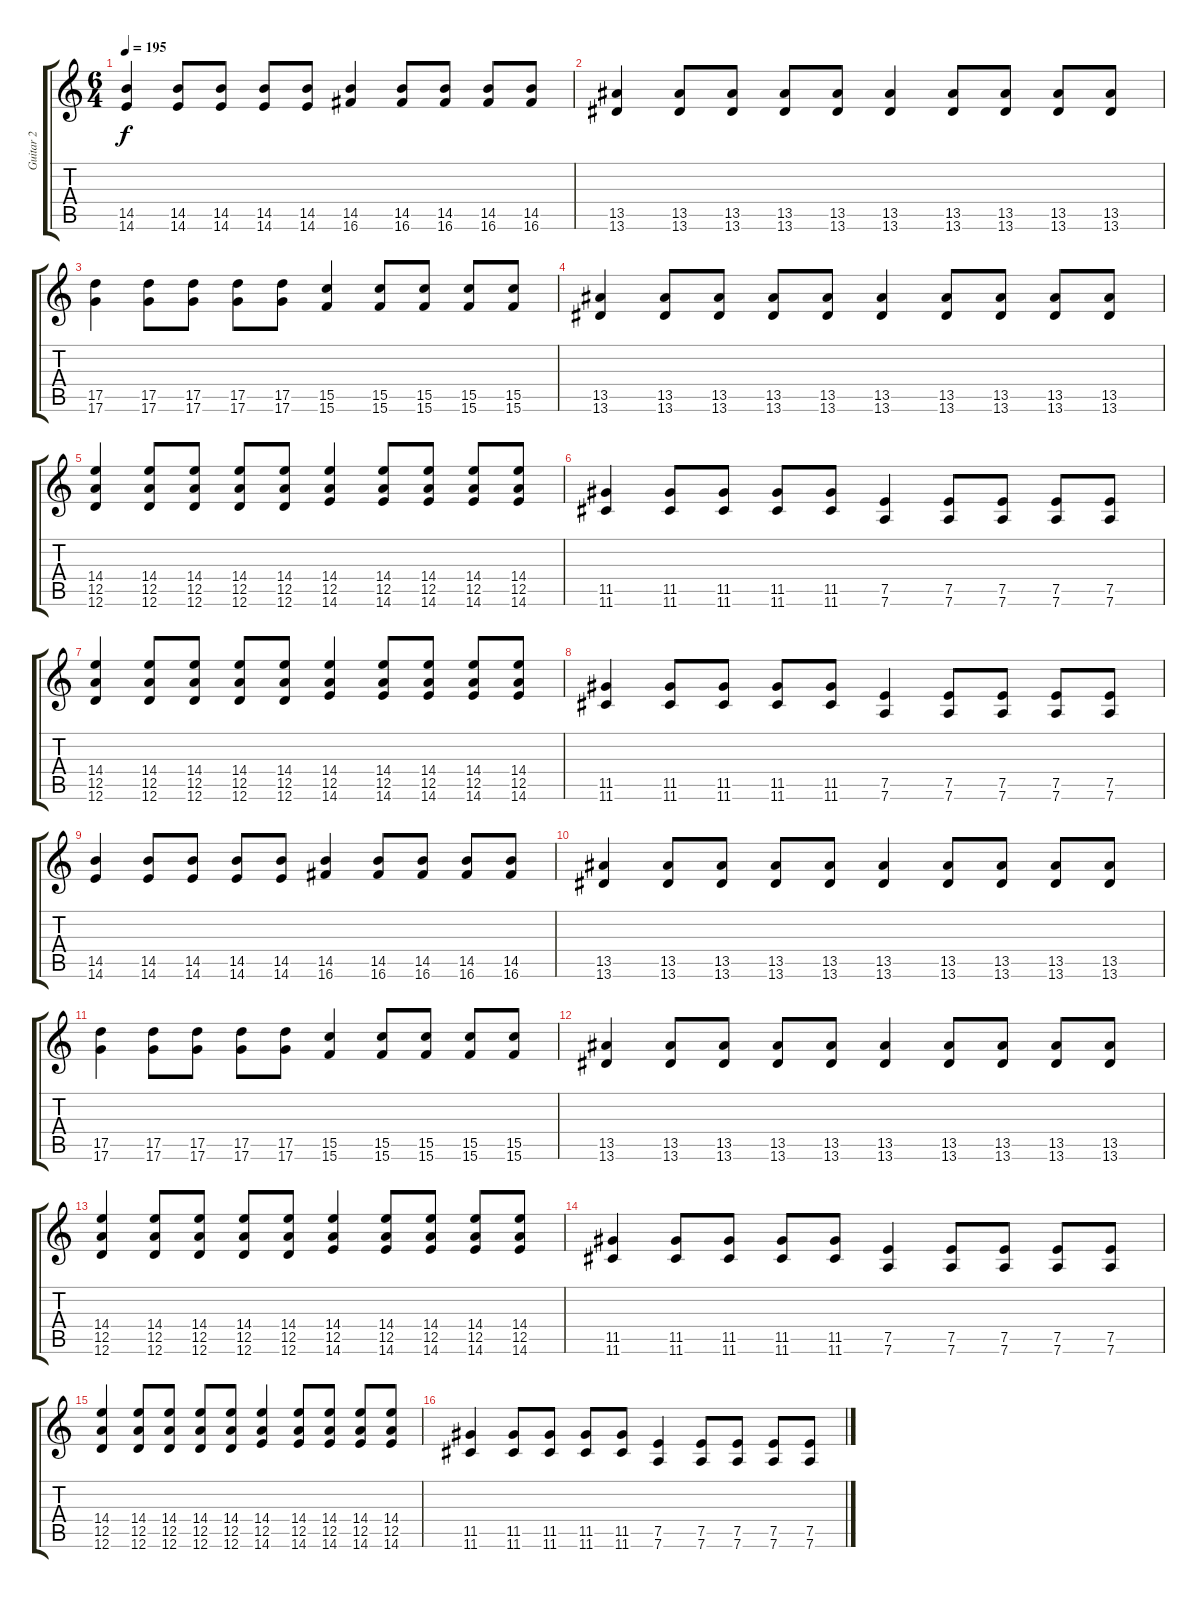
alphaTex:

\track ("Guitar 2" "Guitar 2") {instrument distortionguitar}
\staff {score tabs}
\tuning (D4 A3 F3 D3 A2 D2) {hide}
\ts (6 4)
\tempo 195
\clef g2
\ks c
(14.5 14.6).4{dy f} (14.5 14.6).8 (14.5 14.6).8 (14.5 14.6).8 (14.5 14.6).8 (14.5 16.6).4 (14.5 16.6).8 (14.5 16.6).8 (14.5 16.6).8 (14.5 16.6).8 |
(13.5 13.6).4 (13.5 13.6).8 (13.5 13.6).8 (13.5 13.6).8 (13.5 13.6).8 (13.5 13.6).4 (13.5 13.6).8 (13.5 13.6).8 (13.5 13.6).8 (13.5 13.6).8 |
(17.5 17.6).4 (17.5 17.6).8 (17.5 17.6).8 (17.5 17.6).8 (17.5 17.6).8 (15.5 15.6).4 (15.5 15.6).8 (15.5 15.6).8 (15.5 15.6).8 (15.5 15.6).8 |
(13.5 13.6).4 (13.5 13.6).8 (13.5 13.6).8 (13.5 13.6).8 (13.5 13.6).8 (13.5 13.6).4 (13.5 13.6).8 (13.5 13.6).8 (13.5 13.6).8 (13.5 13.6).8 |
(14.4 12.5 12.6).4 (14.4 12.5 12.6).8 (14.4 12.5 12.6).8 (14.4 12.5 12.6).8 (14.4 12.5 12.6).8 (14.4 12.5 14.6).4 (14.4 12.5 14.6).8 (14.4 12.5 14.6).8 (14.4 12.5 14.6).8 (14.4 12.5 14.6).8 |
(11.5 11.6).4 (11.5 11.6).8 (11.5 11.6).8 (11.5 11.6).8 (11.5 11.6).8 (7.5 7.6).4 (7.5 7.6).8 (7.5 7.6).8 (7.5 7.6).8 (7.5 7.6).8 |
(14.4 12.5 12.6).4 (14.4 12.5 12.6).8 (14.4 12.5 12.6).8 (14.4 12.5 12.6).8 (14.4 12.5 12.6).8 (14.4 12.5 14.6).4 (14.4 12.5 14.6).8 (14.4 12.5 14.6).8 (14.4 12.5 14.6).8 (14.4 12.5 14.6).8 |
(11.5 11.6).4 (11.5 11.6).8 (11.5 11.6).8 (11.5 11.6).8 (11.5 11.6).8 (7.5 7.6).4 (7.5 7.6).8 (7.5 7.6).8 (7.5 7.6).8 (7.5 7.6).8 |
(14.5 14.6).4 (14.5 14.6).8 (14.5 14.6).8 (14.5 14.6).8 (14.5 14.6).8 (14.5 16.6).4 (14.5 16.6).8 (14.5 16.6).8 (14.5 16.6).8 (14.5 16.6).8 |
(13.5 13.6).4 (13.5 13.6).8 (13.5 13.6).8 (13.5 13.6).8 (13.5 13.6).8 (13.5 13.6).4 (13.5 13.6).8 (13.5 13.6).8 (13.5 13.6).8 (13.5 13.6).8 |
(17.5 17.6).4 (17.5 17.6).8 (17.5 17.6).8 (17.5 17.6).8 (17.5 17.6).8 (15.5 15.6).4 (15.5 15.6).8 (15.5 15.6).8 (15.5 15.6).8 (15.5 15.6).8 |
(13.5 13.6).4 (13.5 13.6).8 (13.5 13.6).8 (13.5 13.6).8 (13.5 13.6).8 (13.5 13.6).4 (13.5 13.6).8 (13.5 13.6).8 (13.5 13.6).8 (13.5 13.6).8 |
(14.4 12.5 12.6).4 (14.4 12.5 12.6).8 (14.4 12.5 12.6).8 (14.4 12.5 12.6).8 (14.4 12.5 12.6).8 (14.4 12.5 14.6).4 (14.4 12.5 14.6).8 (14.4 12.5 14.6).8 (14.4 12.5 14.6).8 (14.4 12.5 14.6).8 |
(11.5 11.6).4 (11.5 11.6).8 (11.5 11.6).8 (11.5 11.6).8 (11.5 11.6).8 (7.5 7.6).4 (7.5 7.6).8 (7.5 7.6).8 (7.5 7.6).8 (7.5 7.6).8 |
(14.4 12.5 12.6).4 (14.4 12.5 12.6).8 (14.4 12.5 12.6).8 (14.4 12.5 12.6).8 (14.4 12.5 12.6).8 (14.4 12.5 14.6).4 (14.4 12.5 14.6).8 (14.4 12.5 14.6).8 (14.4 12.5 14.6).8 (14.4 12.5 14.6).8 |
(11.5 11.6).4 (11.5 11.6).8 (11.5 11.6).8 (11.5 11.6).8 (11.5 11.6).8 (7.5 7.6).4 (7.5 7.6).8 (7.5 7.6).8 (7.5 7.6).8 (7.5 7.6).8
